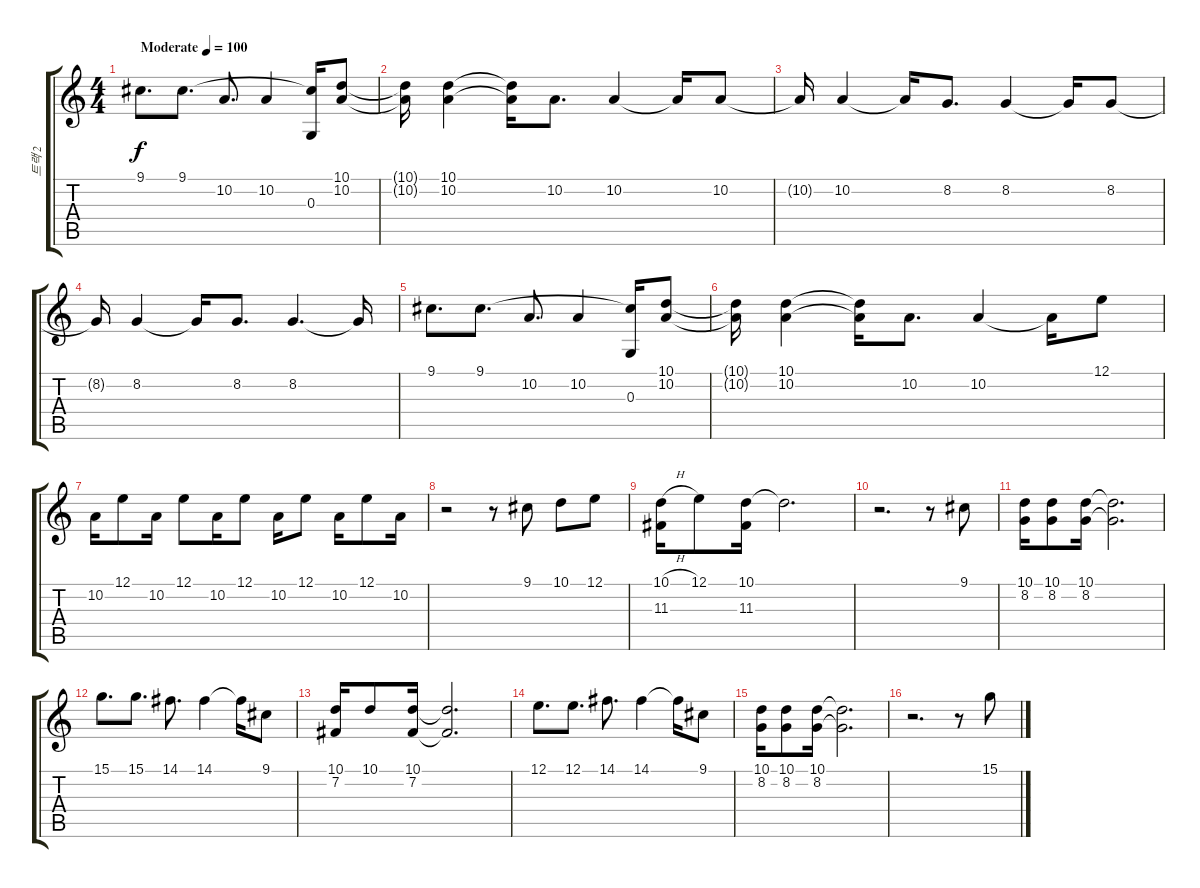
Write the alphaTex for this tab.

\track ("트랙 2" "트랙 2") {instrument acousticgrandpiano}
\staff {score tabs}
\tuning (E4 B3 G3 D3 A2 E2) {hide}
\ts (4 4)
\tempo (100 "Moderate")
\clef g2
\ks c
9.1.8{d dy f instrument acousticgrandpiano} 9.1.8{d} 10.2.8{d} 10.2.4 (9.1{t} 0.3).16 (10.1 10.2).8 |
(10.1{t} 10.2{t}).16 (10.1 10.2).4 (10.1{t} 10.2{t}).16 10.2.8{d} 10.2.4 10.2{t}.16 10.2.8 |
10.2{t}.16 10.2.4 10.2{t}.16 8.2.8{d} 8.2.4 8.2{t}.16 8.2.8 |
8.2{t}.16 8.2.4 8.2{t}.16 8.2.8{d} 8.2.4{d} 8.2{t}.16 |
9.1.8{d} 9.1.8{d} 10.2.8{d} 10.2.4 (9.1{t} 0.3).16 (10.1 10.2).8 |
(10.1{t} 10.2{t}).16 (10.1 10.2).4 (10.1{t} 10.2{t}).16 10.2.8{d} 10.2.4 10.2{t}.16 12.1.8 |
10.2.16{volume 3} 12.1.8 10.2.16 12.1.8 10.2.16 12.1.8 10.2.16 12.1.8 10.2.16 12.1.8 10.2.16 |
r.2{volume 13} r.8 9.1.8 10.1.8 12.1.8 |
(10.1{h} 11.3).16 12.1.8 (10.1 11.3).16 10.1{t}.2{d} |
r.2{d} r.8 9.1.8 |
(10.1 8.2).16 (10.1 8.2).8 (10.1 8.2).16 (10.1{t} 8.2{t}).2{d} |
15.1.8{d} 15.1.8{d} 14.1.8{d} 14.1.4 14.1{t}.16 9.1.8 |
(10.1 7.2).16 10.1.8 (10.1 7.2).16 (10.1{t} 7.2{t}).2{d} |
12.1.8{d} 12.1.8{d} 14.1.8{d} 14.1.4 14.1{t}.16 9.1.8 |
(10.1 8.2).16 (10.1 8.2).8 (10.1 8.2).16 (10.1{t} 8.2{t}).2{d} |
r.2{d} r.8 15.1.8
